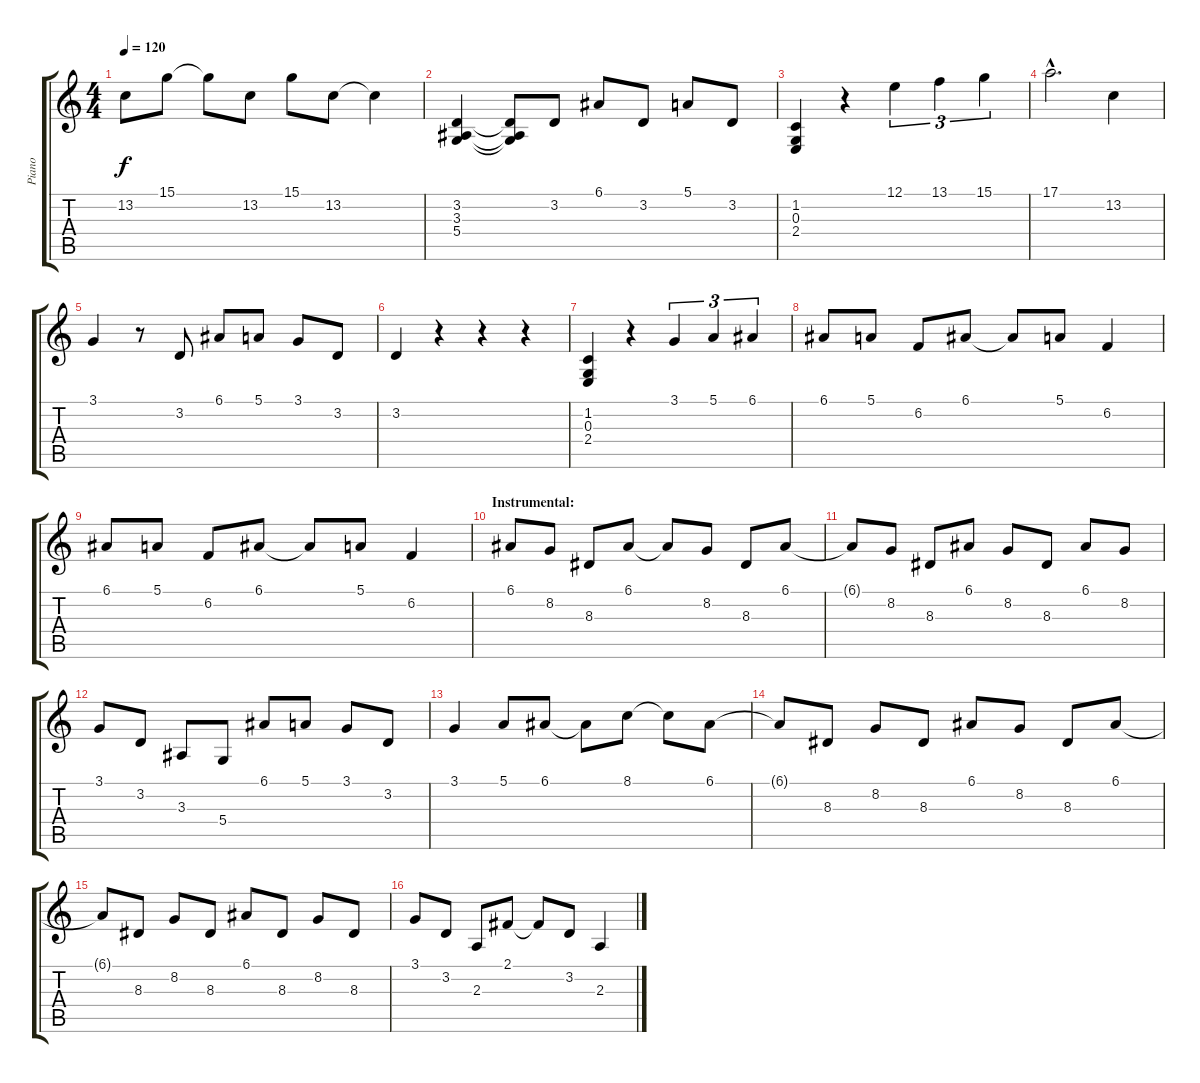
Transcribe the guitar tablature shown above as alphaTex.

\track ("Piano" "Piano") {instrument acousticgrandpiano}
\staff {score tabs}
\tuning (E4 B3 G3 D3 A2 E2) {hide}
\ts (4 4)
\tempo 120
\clef g2
\ks c
13.2.8{dy f} 15.1.8 15.1{t}.8 13.2.8 15.1.8 13.2.8 13.2{t}.4 |
(3.2 3.3 5.4).4 (3.2{t} 3.3{t} 5.4{t}).8 3.2.8 6.1.8 3.2.8 5.1.8 3.2.8 |
(1.2 0.3 2.4).4 r.4 12.1.4{tu (3 2)} 13.1.4{tu (3 2)} 15.1.4{tu (3 2)} |
17.1{hac}.2{d} 13.2.4 |
3.1.4 r.8 3.2.8 6.1.8 5.1.8 3.1.8 3.2.8 |
3.2.4 r.4 r.4 r.4 |
(1.2 0.3 2.4).4 r.4 3.1.4{tu (3 2)} 5.1.4{tu (3 2)} 6.1.4{tu (3 2)} |
6.1.8 5.1.8 6.2.8 6.1.8 6.1{t}.8 5.1.8 6.2.4 |
6.1.8 5.1.8 6.2.8 6.1.8 6.1{t}.8 5.1.8 6.2.4 |
\section ("" "Instrumental:")
6.1.8 8.2.8 8.3.8 6.1.8 6.1{t}.8 8.2.8 8.3.8 6.1.8 |
6.1{t}.8 8.2.8 8.3.8 6.1.8 8.2.8 8.3.8 6.1.8 8.2.8 |
3.1.8 3.2.8 3.3.8 5.4.8 6.1.8 5.1.8 3.1.8 3.2.8 |
3.1.4 5.1.8 6.1.8 6.1{t}.8 8.1.8 8.1{t}.8 6.1.8 |
6.1{t}.8 8.3.8 8.2.8 8.3.8 6.1.8 8.2.8 8.3.8 6.1.8 |
6.1{t}.8 8.3.8 8.2.8 8.3.8 6.1.8 8.3.8 8.2.8 8.3.8 |
3.1.8 3.2.8 2.3.8 2.1.8 2.1{t}.8 3.2.8 2.3.4
